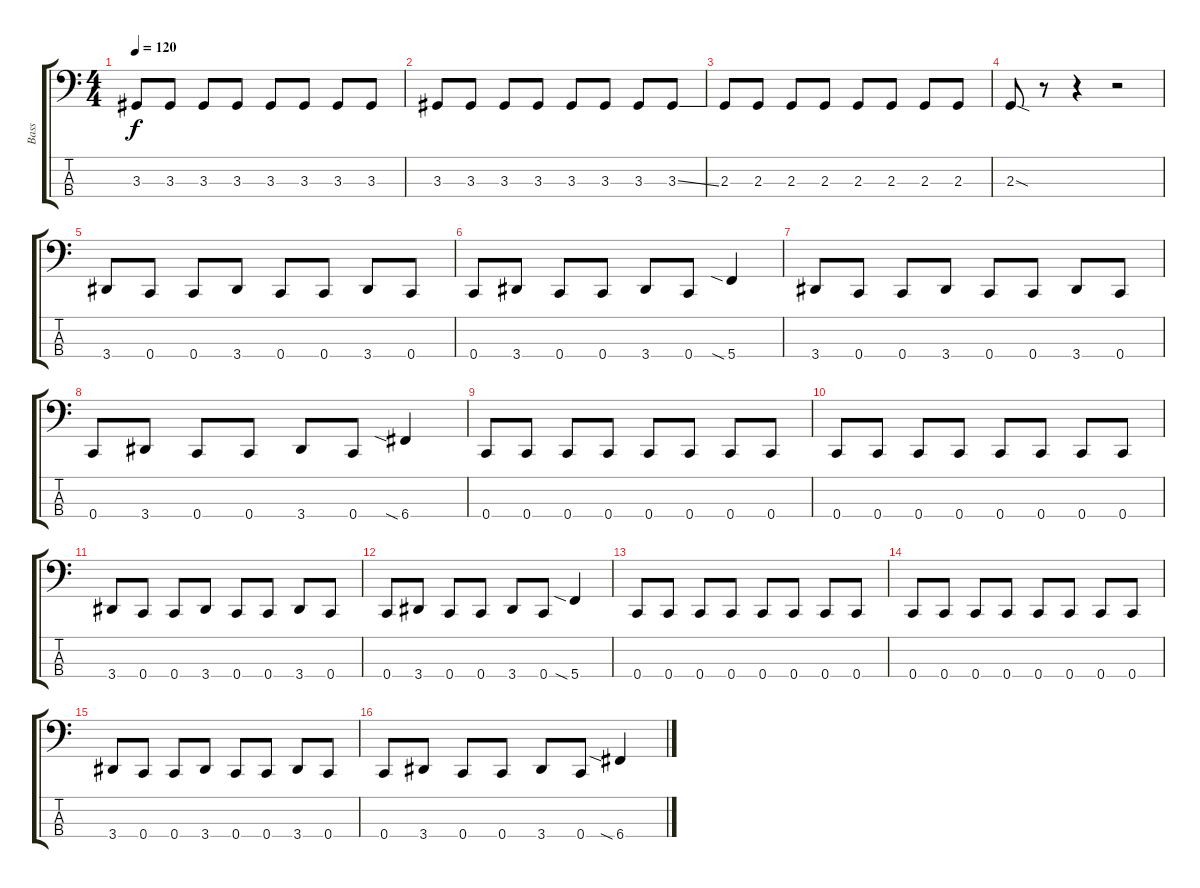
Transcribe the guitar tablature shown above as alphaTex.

\track ("Bass" "Bass") {instrument electricbassfinger}
\staff {score tabs}
\tuning (Eb2 Bb1 F1 C1) {hide}
\ts (4 4)
\tempo 120
\clef f4
\ks c
3.3.8{dy f} 3.3.8 3.3.8 3.3.8 3.3.8 3.3.8 3.3.8 3.3.8 |
3.3.8 3.3.8 3.3.8 3.3.8 3.3.8 3.3.8 3.3.8 3.3{ss}.8 |
2.3.8 2.3.8 2.3.8 2.3.8 2.3.8 2.3.8 2.3.8 2.3.8 |
2.3{sod}.8 r.8 r.4 r.2 |
3.4.8 0.4.8 0.4.8 3.4.8 0.4.8 0.4.8 3.4.8 0.4.8 |
0.4.8 3.4.8 0.4.8 0.4.8 3.4.8 0.4.8 5.4{sia}.4 |
3.4.8 0.4.8 0.4.8 3.4.8 0.4.8 0.4.8 3.4.8 0.4.8 |
0.4.8 3.4.8 0.4.8 0.4.8 3.4.8 0.4.8 6.4{sia}.4 |
0.4.8 0.4.8 0.4.8 0.4.8 0.4.8 0.4.8 0.4.8 0.4.8 |
0.4.8 0.4.8 0.4.8 0.4.8 0.4.8 0.4.8 0.4.8 0.4.8 |
3.4.8 0.4.8 0.4.8 3.4.8 0.4.8 0.4.8 3.4.8 0.4.8 |
0.4.8 3.4.8 0.4.8 0.4.8 3.4.8 0.4.8 5.4{sia}.4 |
0.4.8 0.4.8 0.4.8 0.4.8 0.4.8 0.4.8 0.4.8 0.4.8 |
0.4.8 0.4.8 0.4.8 0.4.8 0.4.8 0.4.8 0.4.8 0.4.8 |
3.4.8 0.4.8 0.4.8 3.4.8 0.4.8 0.4.8 3.4.8 0.4.8 |
0.4.8 3.4.8 0.4.8 0.4.8 3.4.8 0.4.8 6.4{sia}.4
